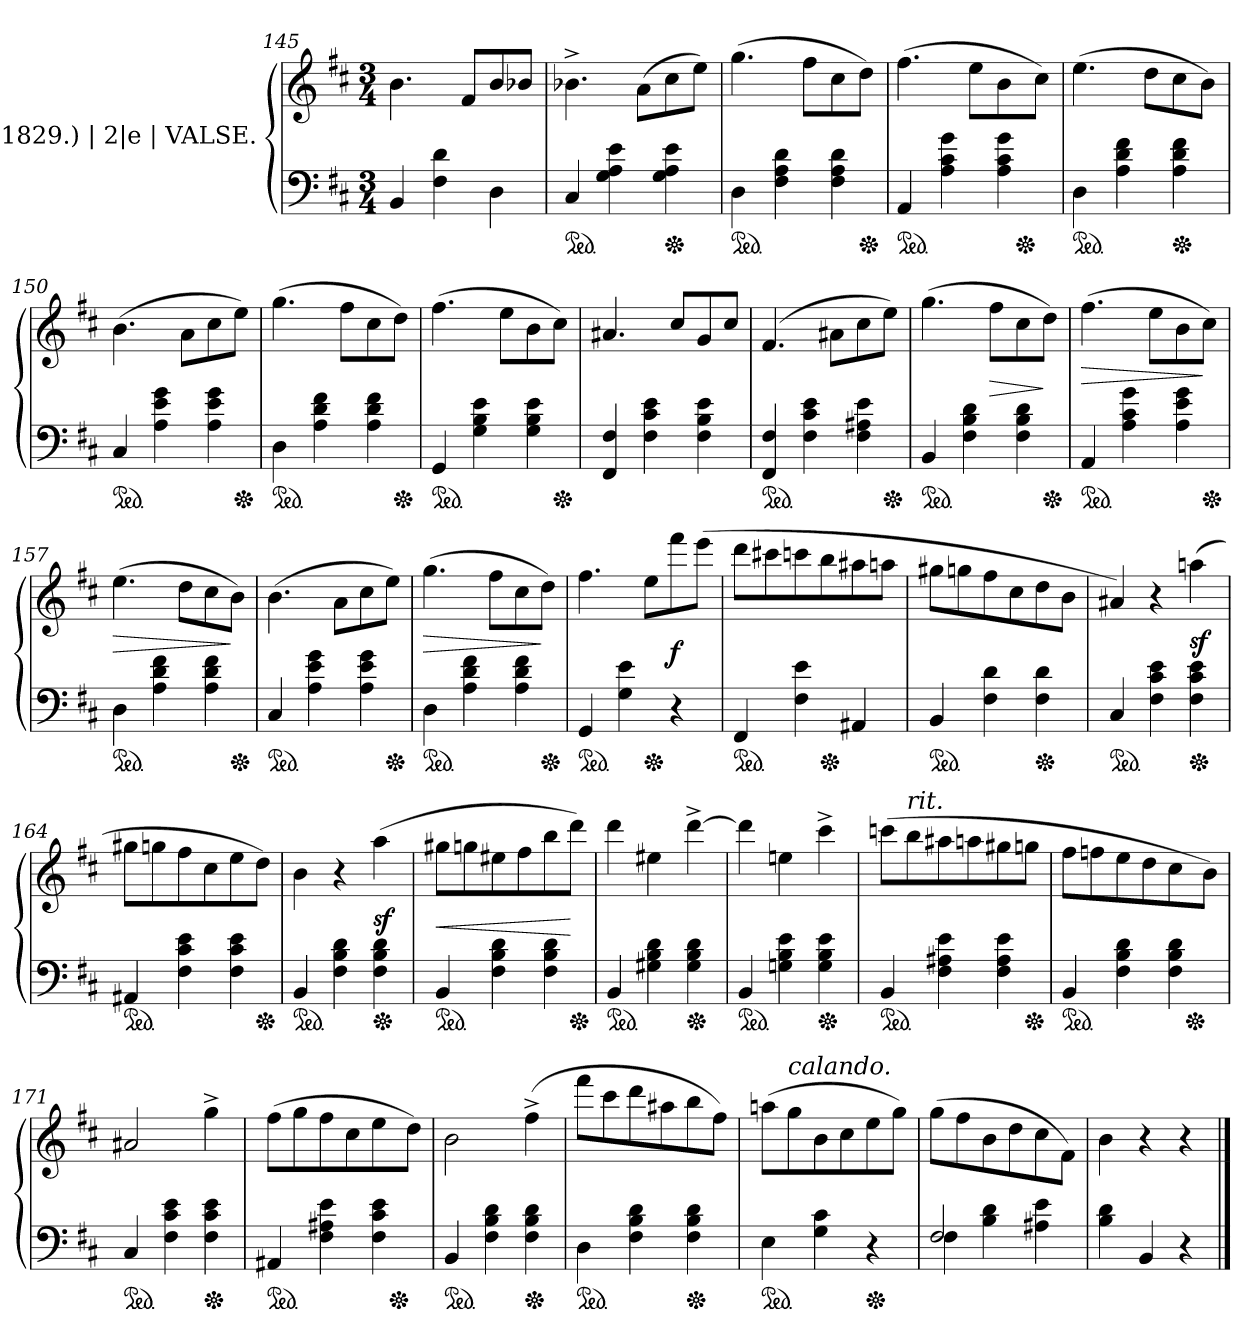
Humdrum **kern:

**kern	**kern	**dynam
*part1	*part1	*part1
*staff2	*staff1	*staff1/2
*I"(1829.) | 2|e | VALSE.	*	*
*clefF4	*clefG2	*
*k[f#c#]	*k[f#c#]	*
*M3/4	*M3/4	*
=145	=145	=145
4BB	4.b	.
4F# 4d	.	.
.	8f#L	.
4D	8b	.
.	8b-XJ	.
=146	=146	=146
*ped	*	*
4C#	4.b-X^	.
4G 4A 4e	.	.
.	(>8aL	.
*Xped	*	*
4G 4A 4e	8cc#	.
.	8eeJ)	.
=147	=147	=147
*ped	*	*
4D	(>4.gg	.
4F# 4A 4d	.	.
.	8ff#L	.
4F# 4A 4d	8cc#	.
*Xped	*	*
.	8ddJ)	.
=148	=148	=148
*ped	*	*
*	*^	*
4AA	(>4.ff#	2ryy	.
4A 4c# 4g	.	.	.
.	8eeL	.	.
4A 4c# 4g	8b	16ryy	.
*Xped	*	*	*
.	.	8.ryy	.
.	8cc#J)	.	.
*	*v	*v	*
=149	=149	=149
*ped	*	*
4D	(>4.ee	.
4A 4d 4f#	.	.
.	8ddL	.
*Xped	*	*
4A 4d 4f#	8cc#	.
.	8bJ)	.
=150	=150	=150
*ped	*	*
4C#	(>4.b	.
4A 4e 4g	.	.
.	8aL	.
4A 4e 4g	8cc#	.
*Xped	*	*
.	8eeJ)	.
=151	=151	=151
*ped	*	*
4D	(>4.gg	.
4A 4d 4f#	.	.
.	8ff#L	.
4A 4d 4f#	8cc#	.
*Xped	*	*
.	8ddJ)	.
=152	=152	=152
*ped	*	*
4GG	(>4.ff#	.
4G 4B 4e	.	.
.	8eeL	.
4G 4B 4e	8b	.
*Xped	*	*
.	8cc#J)	.
=153	=153	=153
4FF# 4F#	4.a#X	.
4F# 4c# 4e	.	.
.	8cc#/L	.
4F# 4B 4e	8g	.
.	8cc#J	.
=154	=154	=154
*ped	*	*
4FF# 4F#	(>4.f#	.
4F# 4c# 4e	.	.
.	8a#XL	.
4F# 4A#X 4e	8cc#	.
*Xped	*	*
.	8eeJ)	.
=155	=155	=155
*ped	*	*
4BB	(>4.gg	.
4F# 4B 4d	.	.
.	8ff#L	>
4F# 4B 4d	8cc#	.
*Xped	*	*
.	8ddJ)	]
=156	=156	=156
*ped	*	*
4AA	(>4.ff#	>
4A 4c# 4g	.	.
.	8eeL	.
4A 4e 4g	8b	.
*Xped	*	*
.	8cc#J)	]
=157	=157	=157
*ped	*	*
4D	(>4.ee	>
4A 4d 4f#	.	.
.	8ddL	.
4A 4d 4f#	8cc#	.
*Xped	*	*
.	8bJ)	]
=158	=158	=158
*ped	*	*
4C#	(>4.b	.
4A 4e 4g	.	.
.	8aL	.
4A 4e 4g	8cc#	.
*Xped	*	*
.	8eeJ)	.
=159	=159	=159
*ped	*	*
4D	(>4.gg	>
4A 4d 4f#	.	.
.	8ff#L	.
4A 4d 4f#	8cc#	.
*Xped	*	*
.	8ddJ)	]
=160	=160	=160
*ped	*	*
4GG	4.ff#	.
4G 4e	.	.
*Xped	*	*
.	8eeL	.
4r	8fff#	f
.	(>8eeeJ	.
=161	=161	=161
*ped	*	*
4FF#	8dddL	.
.	8ccc#X	.
4F# 4e	8cccn	.
*Xped	*	*
.	8bb	.
4AA#X	8aa#X	.
.	8aanJ	.
=162	=162	=162
*ped	*	*
4BB	8gg#XL	.
.	8ggn	.
4F# 4d	8ff#	.
.	8cc#	.
*Xped	*	*
4F# 4d	8dd	.
.	8bJ	.
=163	=163	=163
*ped	*	*
4C#	4a#X)	.
4F# 4c# 4e	4r	.
*Xped	*	*
4F# 4c# 4e	(>4aan	sf
=164	=164	=164
*ped	*	*
4AA#X	8gg#XL	.
.	8ggn	.
4F# 4c# 4e	8ff#	.
.	8cc#	.
4F# 4c# 4e	8ee	.
*Xped	*	*
.	8ddJ)	.
=165	=165	=165
*ped	*	*
4BB	4b	.
4F# 4B 4d	4r	.
*Xped	*	*
4F# 4B 4d	(>4aa	sf
=166	=166	=166
*ped	*	*
4BB	8gg#XL	<
.	8ggn	.
4F# 4B 4d	8ee#X	.
.	8ff#	.
4F# 4B 4d	8bb	.
*Xped	*	*
.	8dddJ)	[
=167	=167	=167
*ped	*	*
4BB	4ddd	.
4G#X 4B 4d	4ee#X	.
*Xped	*	*
4G# 4B 4d	[4ddd^<	.
=168	=168	=168
*ped	*	*
4BB	4ddd]	.
4Gn 4B 4e	4een	.
*Xped	*	*
4G 4B 4e	4ccc#^<	.
=169	=169	=169
*ped	*	*
4BB	(>8cccnL	.
!	!LO:TX:a:i:t=rit.	!
.	8bb	.
4F# 4A#X 4e	8aa#X	.
.	8aan	.
4F# 4A# 4e	8gg#X	.
*Xped	*	*
.	8ggnJ	.
=170	=170	=170
*ped	*	*
*	*^	*
4BB	8ff#L	2ryy	.
.	8ffn	.	.
4F# 4B 4d	8ee	.	.
.	8dd	.	.
4F# 4B 4d	8cc#	16ryy	.
*Xped	*	*	*
.	.	8.ryy	.
.	8bJ)	.	.
*	*v	*v	*
=171	=171	=171
*ped	*	*
4C#	2a#X	.
4F# 4c# 4e	.	.
*Xped	*	*
4F# 4c# 4e	4gg^<	.
=172	=172	=172
*ped	*	*
*	*^	*
4AA#X	(>8ff#L	2ryy	.
.	8gg	.	.
4F# 4A#X 4e	8ff#	.	.
.	8cc#	.	.
4F# 4c# 4e	8ee	16ryy	.
*Xped	*	*	*
.	.	8.ryy	.
.	8ddJ)	.	.
*	*v	*v	*
=173	=173	=173
*ped	*	*
4BB	2b	.
4F# 4B 4d	.	.
*Xped	*	*
4F# 4B 4d	(>4ff#^<	.
=174	=174	=174
*ped	*	*
4D	8fff#L	.
.	8ccc#	.
4F# 4B 4d	8ddd	.
.	8aa#X	.
*Xped	*	*
4F# 4B 4d	8bb	.
.	8ff#J)	.
=175	=175	=175
*ped	*	*
4E	(>8aanL	.
!	!LO:TX:a:i:t=calando.	!
.	8gg	.
4G 4c#	8b	.
.	8cc#	.
*Xped	*	*
4r	8ee	.
.	8ggJ)	.
=176	=176	=176
*^	*	*
2F#	4F#	(>8ggL	.
.	.	8ff#	.
.	4B 4d	8b	.
.	.	8dd	.
4rgyy	4A#X 4e	8cc#	.
.	.	8f#J)	.
*v	*v	*	*
=177	=177	=177
4B 4d	4b	.
4BB	4r	.
4r	4r	.
==	==	==
*-	*-	*-
